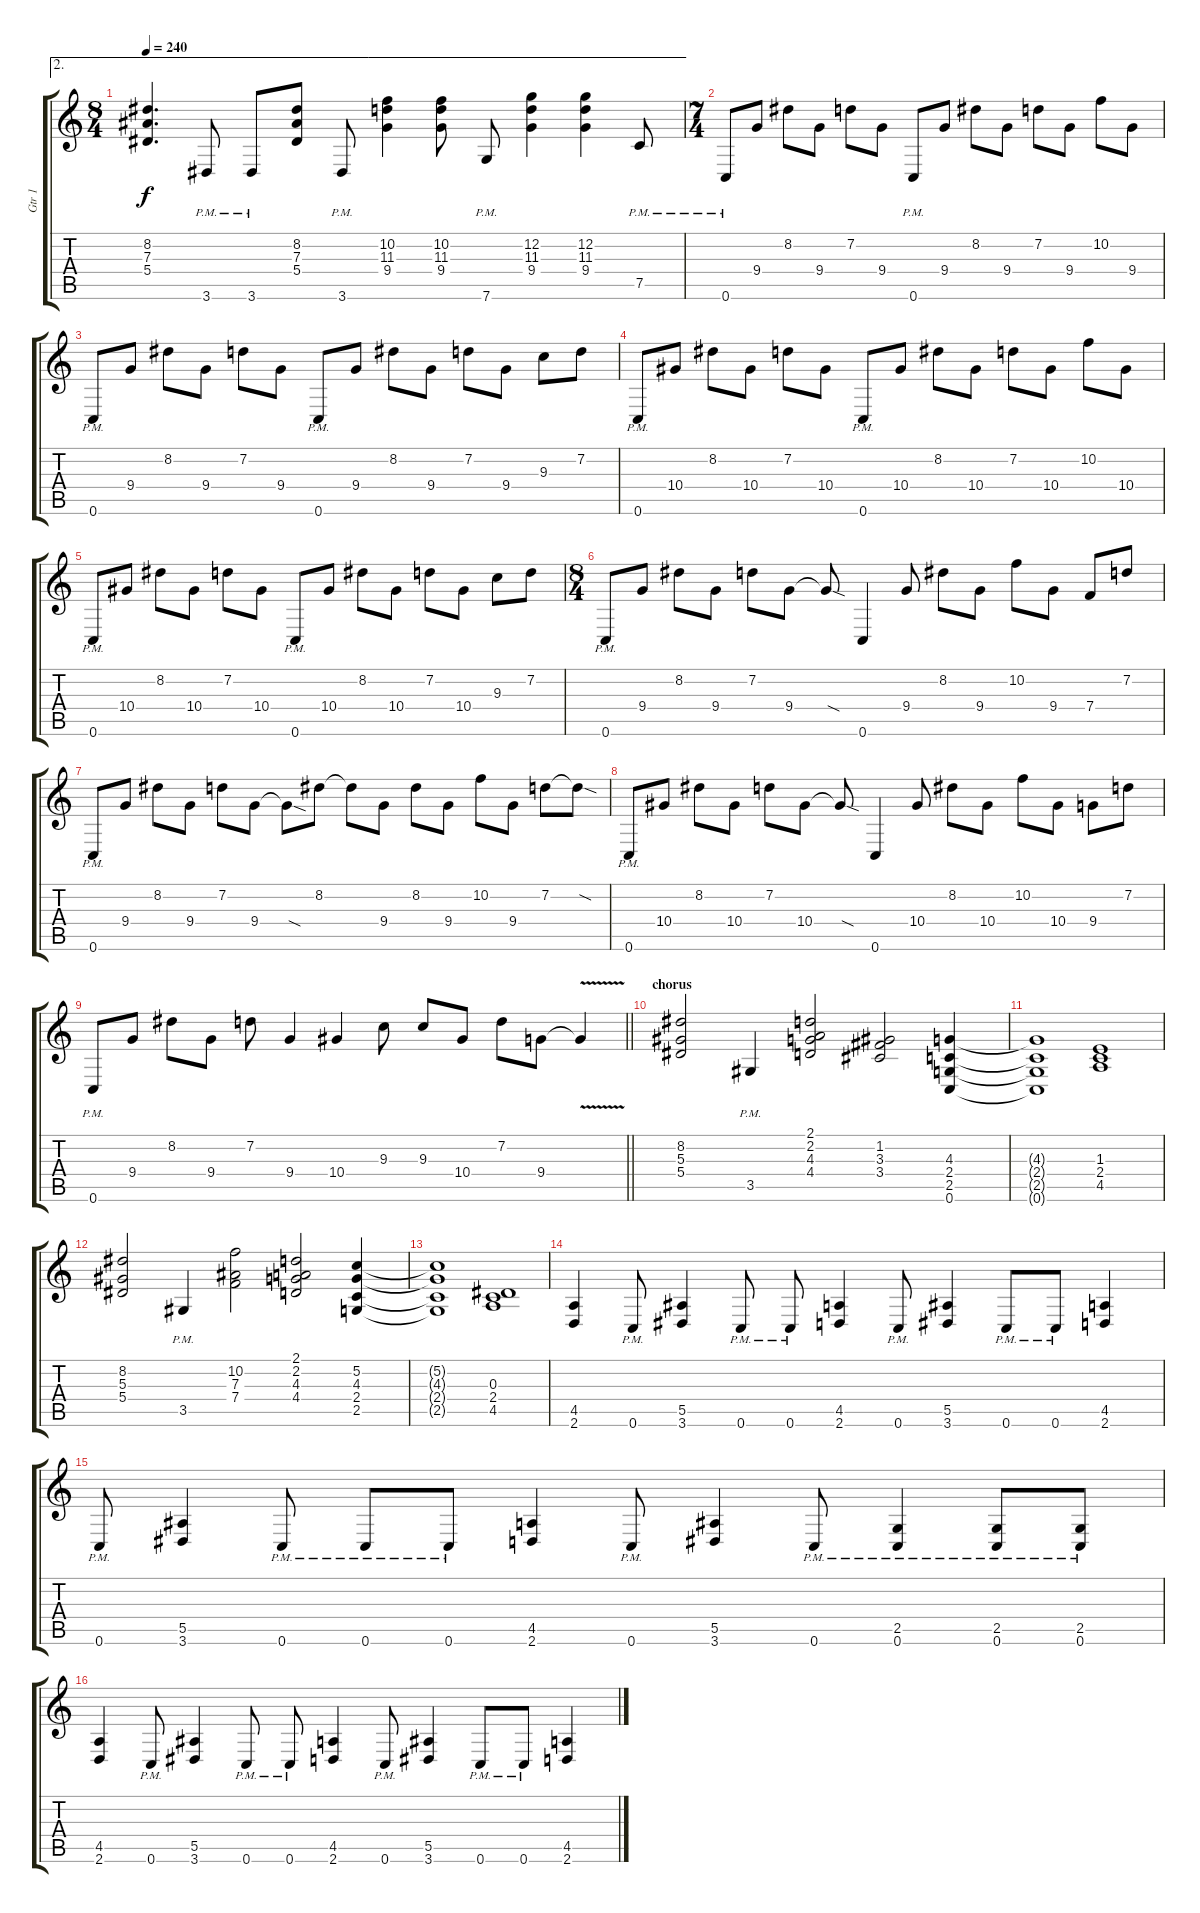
\track ("Gtr 1" "Gtr 1") {instrument distortionguitar}
\staff {score tabs}
\tuning (C4 G3 Eb3 Bb2 F2 C2) {hide}
\ae 2
\ts (8 4)
\tempo 240
\clef g2
\ks c
(8.2 7.3 5.4).4{d dy f} 3.6{pm}.8 3.6{pm}.8 (8.2 7.3 5.4).8 3.6{pm}.8 (10.2 11.3 9.4).4 (10.2 11.3 9.4).8 7.6{pm}.8 (12.2 11.3 9.4).4 (12.2 11.3 9.4).4 7.5{pm}.8 |
\ts (7 4)
0.6{pm}.8 9.4.8 8.2.8 9.4.8 7.2.8 9.4.8 0.6{pm}.8 9.4.8 8.2.8 9.4.8 7.2.8 9.4.8 10.2.8 9.4.8 |
0.6{pm}.8 9.4.8 8.2.8 9.4.8 7.2.8 9.4.8 0.6{pm}.8 9.4.8 8.2.8 9.4.8 7.2.8 9.4.8 9.3.8 7.2.8 |
0.6{pm}.8 10.4.8 8.2.8 10.4.8 7.2.8 10.4.8 0.6{pm}.8 10.4.8 8.2.8 10.4.8 7.2.8 10.4.8 10.2.8 10.4.8 |
0.6{pm}.8 10.4.8 8.2.8 10.4.8 7.2.8 10.4.8 0.6{pm}.8 10.4.8 8.2.8 10.4.8 7.2.8 10.4.8 9.3.8 7.2.8 |
\ts (8 4)
0.6{pm}.8 9.4.8 8.2.8 9.4.8 7.2.8 9.4.8 9.4{sod t}.8 0.6.4 9.4.8 8.2.8 9.4.8 10.2.8 9.4.8 7.4.8 7.2.8 |
0.6{pm}.8 9.4.8 8.2.8 9.4.8 7.2.8 9.4.8 9.4{sod t}.8 8.2.8 8.2{t}.8 9.4.8 8.2.8 9.4.8 10.2.8 9.4.8 7.2.8 7.2{sod t}.8 |
0.6{pm}.8 10.4.8 8.2.8 10.4.8 7.2.8 10.4.8 10.4{sod t}.8 0.6.4 10.4.8 8.2.8 10.4.8 10.2.8 10.4.8 9.4.8 7.2.8 |
\barLineRight lightlight
0.6{pm}.8 9.4.8 8.2.8 9.4.8 7.2.8 9.4.4 10.4.4 9.3.8 9.3.8 10.4.8 7.2.8 9.4.8 9.4{v t}.4 |
\section ("" "chorus")
(8.2 5.3 5.4).2 3.5{pm}.4 (2.1 2.2 4.3 4.4).2 (1.2 3.3 3.4).2 (4.3 2.4 2.5 0.6).4 |
(4.3{t} 2.4{t} 2.5{t} 0.6{t}).1 (1.3 2.4 4.5).1 |
(8.2 5.3 5.4).2 3.5{pm}.4 (10.2 7.3 7.4).2 (2.1 2.2 4.3 4.4).2 (5.2 4.3 2.4 2.5).4 |
(5.2{t} 4.3{t} 2.4{t} 2.5{t}).1 (0.3 2.4 4.5).1 |
(4.5 2.6).4 0.6{pm}.8 (5.5 3.6).4 0.6{pm}.8 0.6{pm}.8 (4.5 2.6).4 0.6{pm}.8 (5.5 3.6).4 0.6{pm}.8 0.6{pm}.8 (4.5 2.6).4 |
0.6{pm}.8 (5.5 3.6).4 0.6{pm}.8 0.6{pm}.8 0.6{pm}.8 (4.5 2.6).4 0.6{pm}.8 (5.5 3.6).4 0.6{pm}.8 (2.5{pm} 0.6{pm}).4 (2.5{pm} 0.6{pm}).8 (2.5{pm} 0.6{pm}).8 |
(4.5 2.6).4 0.6{pm}.8 (5.5 3.6).4 0.6{pm}.8 0.6{pm}.8 (4.5 2.6).4 0.6{pm}.8 (5.5 3.6).4 0.6{pm}.8 0.6{pm}.8 (4.5 2.6).4
